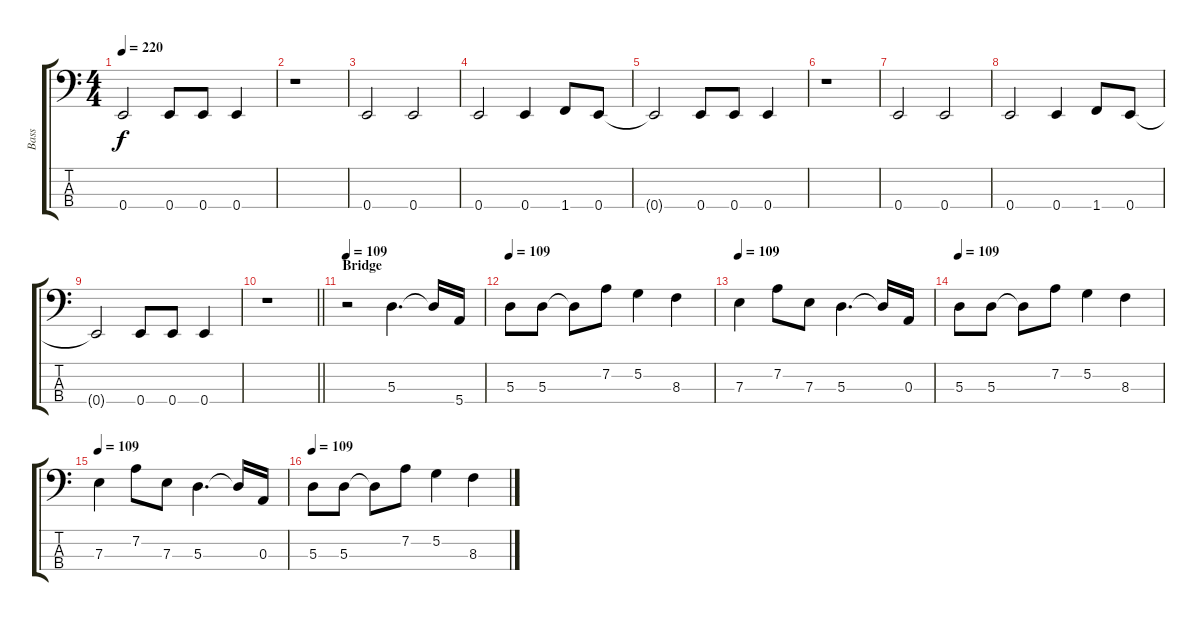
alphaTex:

\track ("Bass" "Bass") {instrument electricbasspick}
\staff {score tabs}
\tuning (G2 D2 A1 E1) {hide}
\ts (4 4)
\tempo 220
\clef f4
\ks c
0.4{t}.2{dy f} 0.4.8 0.4.8 0.4.4 |
r.1 |
0.4.2 0.4.2 |
0.4.2 0.4.4 1.4.8 0.4.8 |
0.4{t}.2 0.4.8 0.4.8 0.4.4 |
r.1 |
0.4.2 0.4.2 |
0.4.2 0.4.4 1.4.8 0.4.8 |
0.4{t}.2 0.4.8 0.4.8 0.4.4 |
\barLineRight lightlight
r.1 |
\section ("" "Bridge")
\tempo 109
r.2 5.3.4{d} 5.3{t}.16 5.4.16 |
\tempo 109
5.3.8 5.3.8 5.3{t}.8 7.2.8 5.2.4 8.3.4 |
\tempo 109
7.3.4 7.2.8 7.3.8 5.3.4{d} 5.3{t}.16 0.3.16 |
\tempo 109
5.3.8 5.3.8 5.3{t}.8 7.2.8 5.2.4 8.3.4 |
\tempo 109
7.3.4 7.2.8 7.3.8 5.3.4{d} 5.3{t}.16 0.3.16 |
\tempo 109
5.3.8 5.3.8 5.3{t}.8 7.2.8 5.2.4 8.3.4
